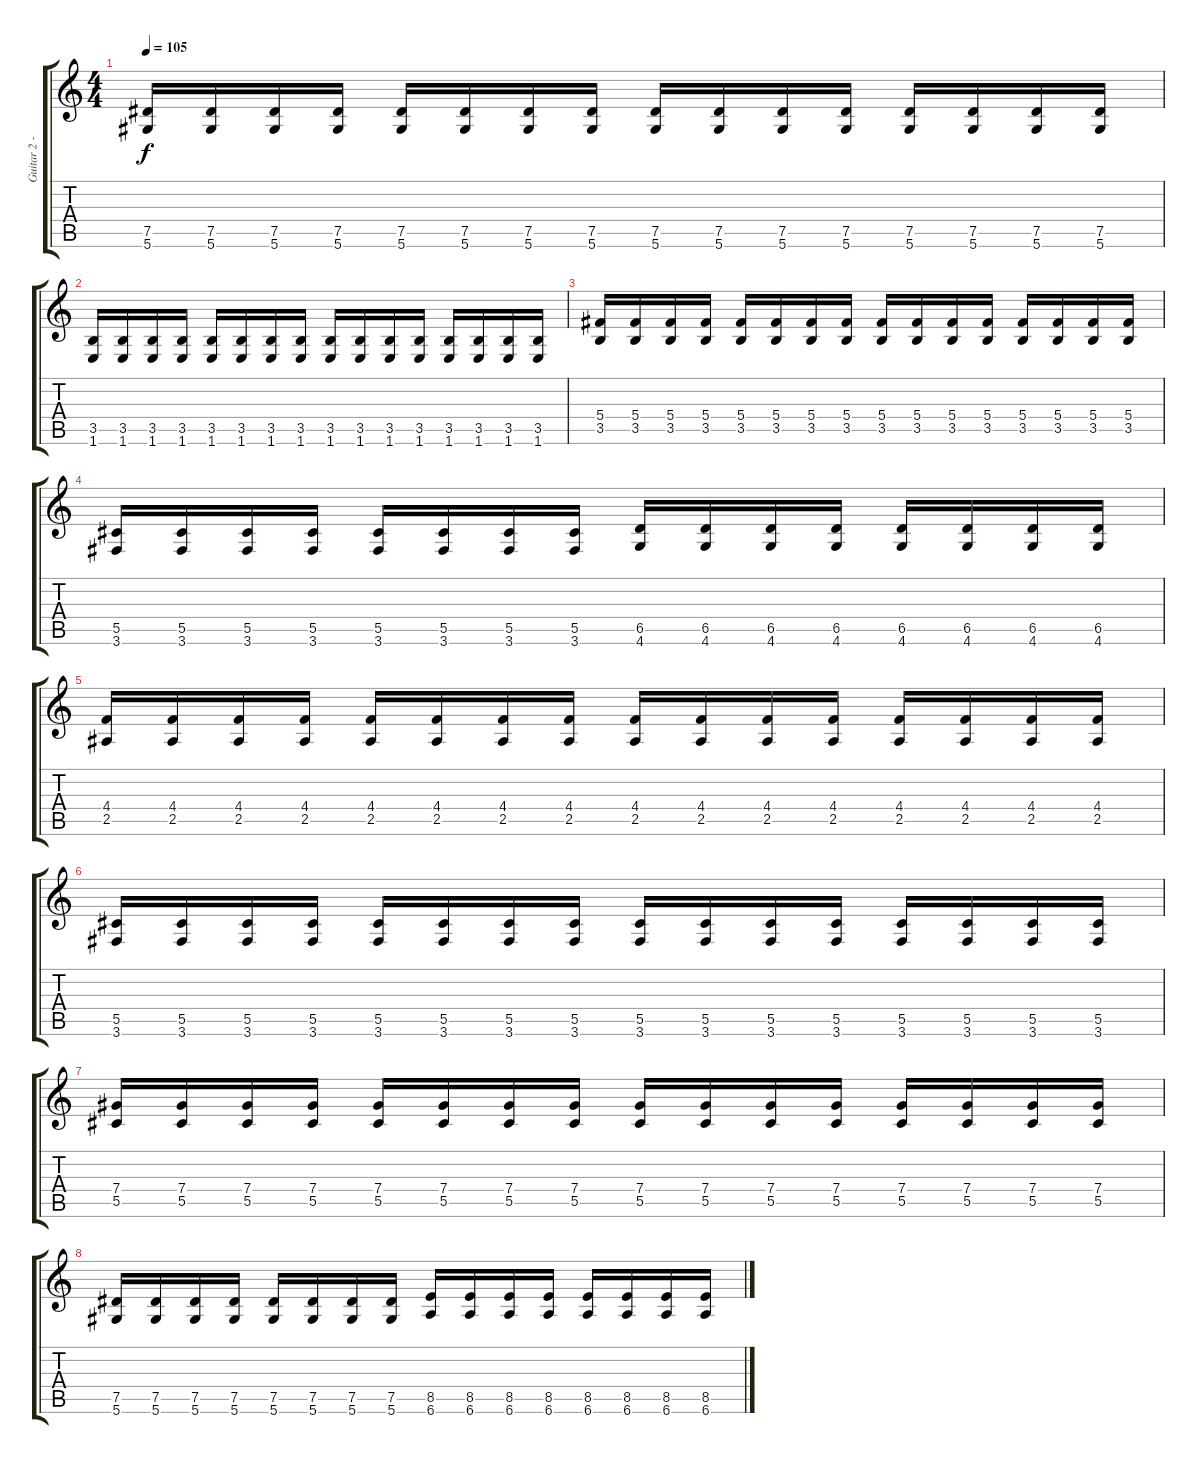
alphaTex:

\track ("Guitar 2 - BG" "Guitar 2 -") {instrument distortionguitar}
\staff {score tabs}
\tuning (Eb4 Bb3 Gb3 Db3 Ab2 Eb2) {hide}
\ts (4 4)
\tempo 105
\clef g2
\ks c
(7.5 5.6).16{dy f} (7.5 5.6).16 (7.5 5.6).16 (7.5 5.6).16 (7.5 5.6).16 (7.5 5.6).16 (7.5 5.6).16 (7.5 5.6).16 (7.5 5.6).16 (7.5 5.6).16 (7.5 5.6).16 (7.5 5.6).16 (7.5 5.6).16 (7.5 5.6).16 (7.5 5.6).16 (7.5 5.6).16 |
(3.5 1.6).16 (3.5 1.6).16 (3.5 1.6).16 (3.5 1.6).16 (3.5 1.6).16 (3.5 1.6).16 (3.5 1.6).16 (3.5 1.6).16 (3.5 1.6).16 (3.5 1.6).16 (3.5 1.6).16 (3.5 1.6).16 (3.5 1.6).16 (3.5 1.6).16 (3.5 1.6).16 (3.5 1.6).16 |
(5.4 3.5).16 (5.4 3.5).16 (5.4 3.5).16 (5.4 3.5).16 (5.4 3.5).16 (5.4 3.5).16 (5.4 3.5).16 (5.4 3.5).16 (5.4 3.5).16 (5.4 3.5).16 (5.4 3.5).16 (5.4 3.5).16 (5.4 3.5).16 (5.4 3.5).16 (5.4 3.5).16 (5.4 3.5).16 |
(5.5 3.6).16 (5.5 3.6).16 (5.5 3.6).16 (5.5 3.6).16 (5.5 3.6).16 (5.5 3.6).16 (5.5 3.6).16 (5.5 3.6).16 (6.5 4.6).16 (6.5 4.6).16 (6.5 4.6).16 (6.5 4.6).16 (6.5 4.6).16 (6.5 4.6).16 (6.5 4.6).16 (6.5 4.6).16 |
(4.4 2.5).16 (4.4 2.5).16 (4.4 2.5).16 (4.4 2.5).16 (4.4 2.5).16 (4.4 2.5).16 (4.4 2.5).16 (4.4 2.5).16 (4.4 2.5).16 (4.4 2.5).16 (4.4 2.5).16 (4.4 2.5).16 (4.4 2.5).16 (4.4 2.5).16 (4.4 2.5).16 (4.4 2.5).16 |
(5.5 3.6).16 (5.5 3.6).16 (5.5 3.6).16 (5.5 3.6).16 (5.5 3.6).16 (5.5 3.6).16 (5.5 3.6).16 (5.5 3.6).16 (5.5 3.6).16 (5.5 3.6).16 (5.5 3.6).16 (5.5 3.6).16 (5.5 3.6).16 (5.5 3.6).16 (5.5 3.6).16 (5.5 3.6).16 |
(7.4 5.5).16 (7.4 5.5).16 (7.4 5.5).16 (7.4 5.5).16 (7.4 5.5).16 (7.4 5.5).16 (7.4 5.5).16 (7.4 5.5).16 (7.4 5.5).16 (7.4 5.5).16 (7.4 5.5).16 (7.4 5.5).16 (7.4 5.5).16 (7.4 5.5).16 (7.4 5.5).16 (7.4 5.5).16 |
(7.5 5.6).16 (7.5 5.6).16 (7.5 5.6).16 (7.5 5.6).16 (7.5 5.6).16 (7.5 5.6).16 (7.5 5.6).16 (7.5 5.6).16 (8.5 6.6).16 (8.5 6.6).16 (8.5 6.6).16 (8.5 6.6).16 (8.5 6.6).16 (8.5 6.6).16 (8.5 6.6).16 (8.5 6.6).16
